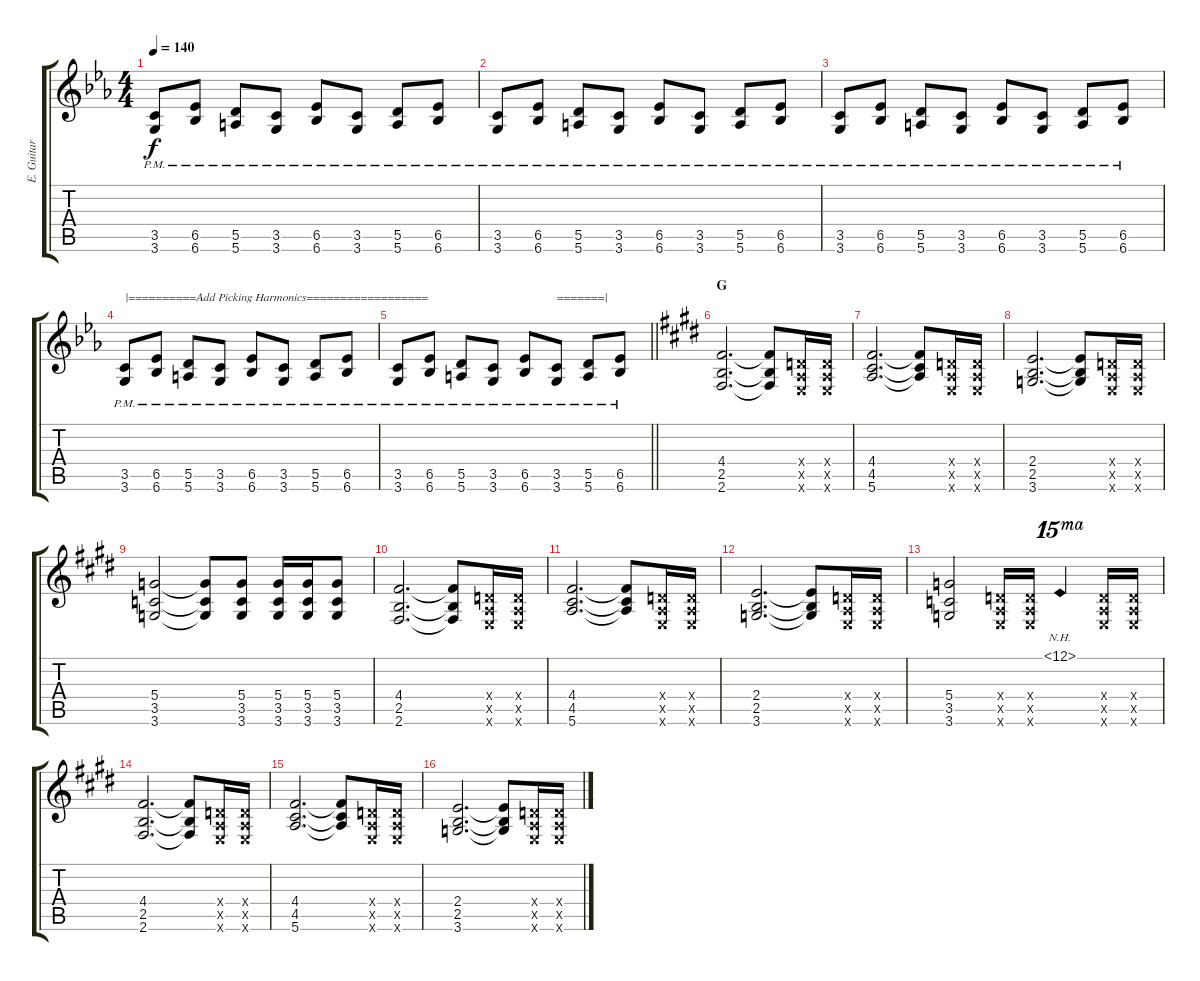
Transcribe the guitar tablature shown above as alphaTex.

\track ("E. Guitar II" "E. Guitar ") {instrument overdrivenguitar}
\staff {score tabs}
\tuning (E4 B3 G3 D3 A2 E2) {hide}
\ts (4 4)
\tempo 140
\clef g2
\ks eb
(3.5{pm} 3.6{pm}).8{dy f} (6.5{pm} 6.6{pm}).8 (5.5{pm} 5.6{pm}).8 (3.5{pm} 3.6{pm}).8 (6.5{pm} 6.6{pm}).8 (3.5{pm} 3.6{pm}).8 (5.5{pm} 5.6{pm}).8 (6.5{pm} 6.6{pm}).8 |
(3.5{pm} 3.6{pm}).8 (6.5{pm} 6.6{pm}).8 (5.5{pm} 5.6{pm}).8 (3.5{pm} 3.6{pm}).8 (6.5{pm} 6.6{pm}).8 (3.5{pm} 3.6{pm}).8 (5.5{pm} 5.6{pm}).8 (6.5{pm} 6.6{pm}).8 |
(3.5{pm} 3.6{pm}).8 (6.5{pm} 6.6{pm}).8 (5.5{pm} 5.6{pm}).8 (3.5{pm} 3.6{pm}).8 (6.5{pm} 6.6{pm}).8 (3.5{pm} 3.6{pm}).8 (5.5{pm} 5.6{pm}).8 (6.5{pm} 6.6{pm}).8 |
(3.5{pm} 3.6{pm}).8{txt "|==========Add Picking Harmonics=================="} (6.5{pm} 6.6{pm}).8 (5.5{pm} 5.6{pm}).8 (3.5{pm} 3.6{pm}).8 (6.5{pm} 6.6{pm}).8 (3.5{pm} 3.6{pm}).8 (5.5{pm} 5.6{pm}).8 (6.5{pm} 6.6{pm}).8 |
\barLineRight lightlight
(3.5{pm} 3.6{pm}).8 (6.5{pm} 6.6{pm}).8 (5.5{pm} 5.6{pm}).8 (3.5{pm} 3.6{pm}).8 (6.5{pm} 6.6{pm}).8 (3.5{pm} 3.6{pm}).8{txt "=======|"} (5.5{pm} 5.6{pm}).8 (6.5{pm} 6.6{pm}).8 |
\section ("" "G")
\ks e
(4.4 2.5 2.6).2{d} (4.4{t} 2.5{t} 2.6{t}).8 (0.4{x} 0.5{x} 0.6{x}).16 (0.4{x} 0.5{x} 0.6{x}).16 |
(4.4 4.5 5.6).2{d} (4.4{t} 4.5{t} 5.6{t}).8 (0.4{x} 0.5{x} 0.6{x}).16 (0.4{x} 0.5{x} 0.6{x}).16 |
(2.4 2.5 3.6).2{d} (2.4{t} 2.5{t} 3.6{t}).8 (0.4{x} 0.5{x} 0.6{x}).16 (0.4{x} 0.5{x} 0.6{x}).16 |
(5.4 3.5 3.6).2 (5.4{t} 3.5{t} 3.6{t}).8 (5.4 3.5 3.6).8 (5.4 3.5 3.6).16 (5.4 3.5 3.6).16 (5.4 3.5 3.6).8 |
(4.4 2.5 2.6).2{d} (4.4{t} 2.5{t} 2.6{t}).8 (0.4{x} 0.5{x} 0.6{x}).16 (0.4{x} 0.5{x} 0.6{x}).16 |
(4.4 4.5 5.6).2{d} (4.4{t} 4.5{t} 5.6{t}).8 (0.4{x} 0.5{x} 0.6{x}).16 (0.4{x} 0.5{x} 0.6{x}).16 |
(2.4 2.5 3.6).2{d} (2.4{t} 2.5{t} 3.6{t}).8 (0.4{x} 0.5{x} 0.6{x}).16 (0.4{x} 0.5{x} 0.6{x}).16 |
(5.4 3.5 3.6).2 (0.4{x} 0.5{x} 0.6{x}).16 (0.4{x} 0.5{x} 0.6{x}).16 25.1{nh}.4{ot 15ma} (0.4{x} 0.5{x} 0.6{x}).16 (0.4{x} 0.5{x} 0.6{x}).16 |
(4.4 2.5 2.6).2{d} (4.4{t} 2.5{t} 2.6{t}).8 (0.4{x} 0.5{x} 0.6{x}).16 (0.4{x} 0.5{x} 0.6{x}).16 |
(4.4 4.5 5.6).2{d} (4.4{t} 4.5{t} 5.6{t}).8 (0.4{x} 0.5{x} 0.6{x}).16 (0.4{x} 0.5{x} 0.6{x}).16 |
(2.4 2.5 3.6).2{d} (2.4{t} 2.5{t} 3.6{t}).8 (0.4{x} 0.5{x} 0.6{x}).16 (0.4{x} 0.5{x} 0.6{x}).16
